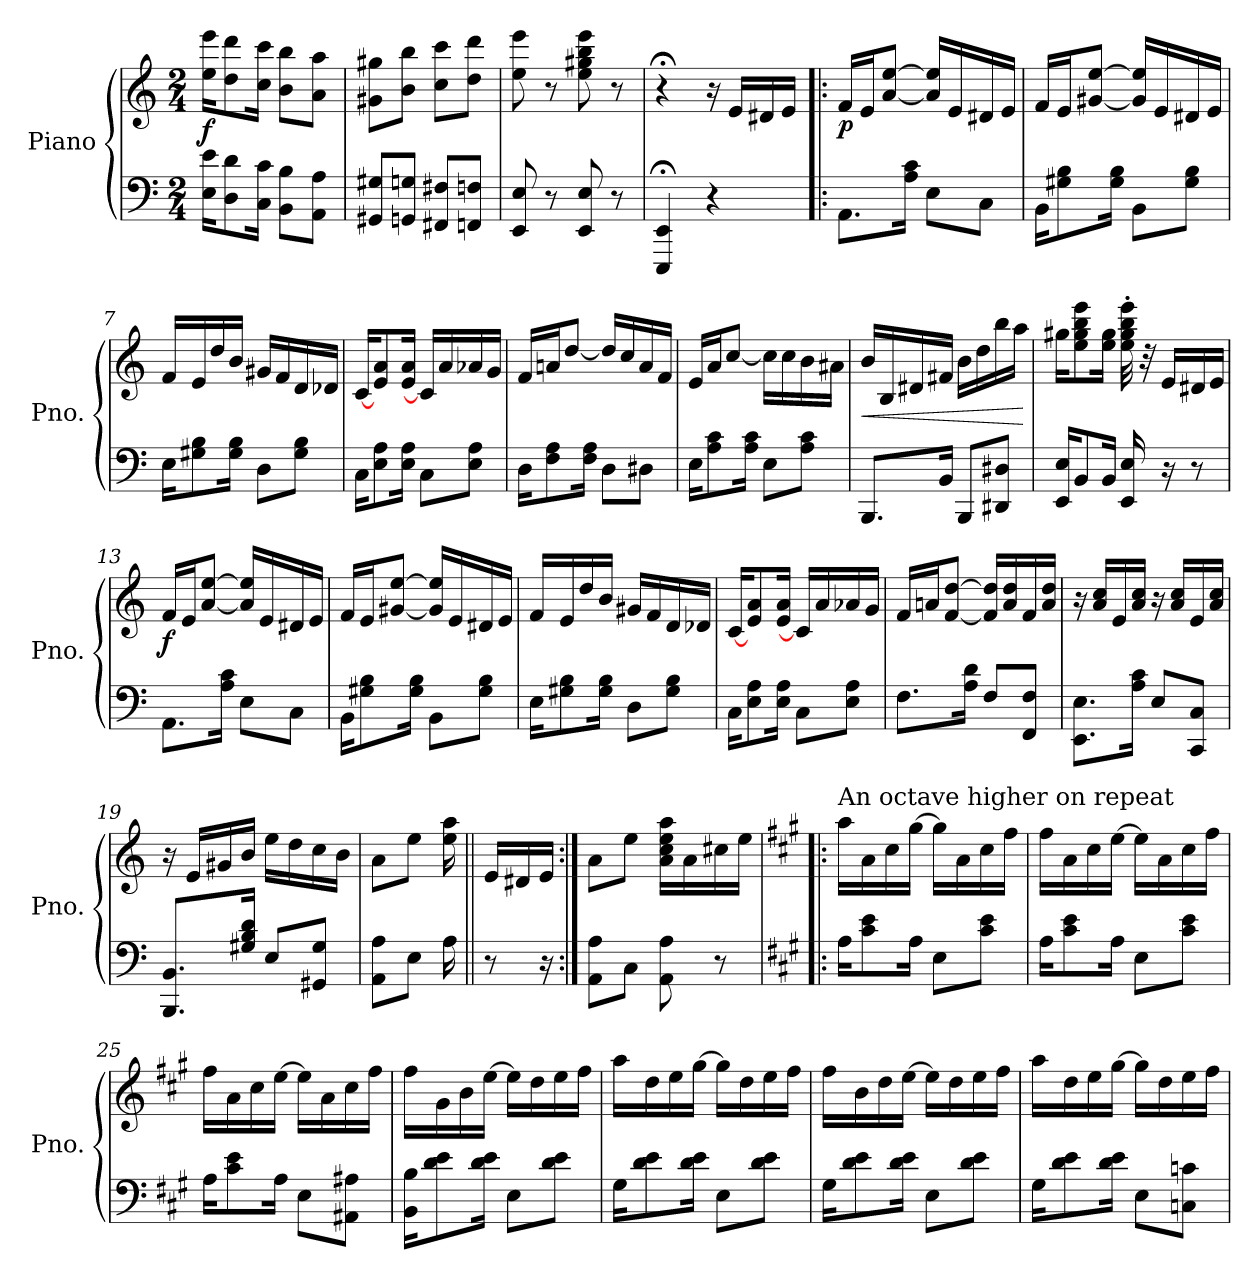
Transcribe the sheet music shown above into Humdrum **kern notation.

**kern	**kern	**dynam
*part1	*part1	*part1
*staff2	*staff1	*staff1/2
*I"Piano	*	*
*I'Pno.	*	*
*clefF4	*clefG2	*
*k[]	*k[]	*
*M2/4	*M2/4	*
*MM100	*MM100	*
=1	=1	=1
!	!	!LO:DY:b
16E\ 16e\KL	16ee\ 16eee\KL	f
8D\ 8d\	8dd\ 8ddd\	.
16C\ 16c\Jk	16cc\ 16ccc\Jk	.
8BB\ 8B\L	8b\ 8bb\L	.
8AA\ 8A\J	8a\ 8aa\J	.
=2	=2	=2
8GG#X/ 8G#X/L	8g#X\ 8gg#X\L	.
8GGn/ 8Gn/J	8b\ 8bb\J	.
8FF#X/ 8F#X/L	8cc\ 8ccc\L	.
8FFn/ 8Fn/J	8dd\ 8ddd\J	.
=3	=3	=3
8EE/ 8E/	8ee\ 8eee\	.
8r	8r	.
8EE/ 8E/	8ee\ 8gg#X\ 8bb\ 8eee\	.
8r	8r	.
=4	=4	=4
4EEE/;< 4EE/;<	4r;<	.
4r	16r	.
.	16e/LL	.
.	16d#X/	.
.	16e/JJ	.
=5!|:	=5!|:	=5!|:
!	!	!LO:DY:b
8.AA\L	16f/LL	p
.	16e/J	.
.	[8a/ [8ee/J	.
16A\ 16c\Jk	.	.
8E\L	16a/] 16ee/]LL	.
.	16e/	.
8C\J	16d#X/	.
.	16e/JJ	.
!!LO:LB:g=z
=6	=6	=6
16BB\KL	16f/LL	.
8G#X\ 8B\	16e/J	.
.	[8g#X/ [8ee/J	.
16G#\ 16B\Jk	.	.
8BB\L	16g#/] 16ee/]LL	.
.	16e/	.
8G#\ 8B\J	16d#X/	.
.	16e/JJ	.
=7	=7	=7
16E\KL	16f/LL	.
8G#X\ 8B\	16e/	.
.	16dd/	.
16G#\ 16B\Jk	16b/JJ	.
8D\L	16g#X/LL	.
.	16f/	.
8G#\ 8B\J	16d/	.
.	16d-X/JJ	.
=8	=8	=8
16C\KL	[16c/KL	.
8E\ 8A\	8e/ 8a/	.
16E\ 16A\Jk	16e/ 16a/Jk	.
8C\L	16c/LL]	.
.	16a/	.
8E\ 8A\J	16a-X/	.
.	16g/JJ	.
=9	=9	=9
16D\KL	16f/LL	.
8F\ 8A\	16an/J	.
.	[8dd/J	.
16F\ 16A\Jk	.	.
8D\L	16dd/LL]	.
.	16cc/	.
8D#X\J	16a/	.
.	16f/JJ	.
!!LO:LB:g=z
=10	=10	=10
16E\KL	16e/LL	.
8A\ 8c\	16a/J	.
.	[8cc/J	.
16A\ 16c\Jk	.	.
8E\L	16cc\LL]	.
.	16cc\	.
8A\ 8c\J	16b\	.
.	16a#X\JJ	.
=11	=11	=11
!	!	!LO:HP:b
8.BBB/L	16b/LL	<
.	16B/	.
.	16d#X/	.
16BB/Jk	16f#X/JJ	.
8BBB/L	16b\LL	.
.	16dd\	.
8DD#X/ 8D#X/J	16bb\	.
.	16aa\JJ	.
.	.	[
=12	=12	=12
16EE/ 16E/KL	16gg#X\KL	.
8BB/	8ee\ 8gg#\ 8bb\ 8eee\	.
16BB/Jk	16ee\ 16gg#\Jk	.
16EE/ 16E/	32ee\' 32gg#\' 32bb\' 32eee\'	.
.	32r	.
16r	16e/LL	.
8r	16d#X/	.
.	16e/JJ	.
=13	=13	=13
!	!	!LO:DY:b
8.AA\L	16f/LL	f
.	16e/J	.
.	[8a/ [8ee/J	.
16A\ 16c\Jk	.	.
8E\L	16a/] 16ee/]LL	.
.	16e/	.
8C\J	16d#X/	.
.	16e/JJ	.
!!LO:LB:g=z
=14	=14	=14
16BB\KL	16f/LL	.
8G#X\ 8B\	16e/J	.
.	[8g#X/ [8ee/J	.
16G#\ 16B\Jk	.	.
8BB\L	16g#/] 16ee/]LL	.
.	16e/	.
8G#\ 8B\J	16d#X/	.
.	16e/JJ	.
=15	=15	=15
16E\KL	16f/LL	.
8G#X\ 8B\	16e/	.
.	16dd/	.
16G#\ 16B\Jk	16b/JJ	.
8D\L	16g#X/LL	.
.	16f/	.
8G#\ 8B\J	16d/	.
.	16d-X/JJ	.
=16	=16	=16
16C\KL	[16c/KL	.
8E\ 8A\	8e/ 8a/	.
16E\ 16A\Jk	16e/ 16a/Jk	.
8C\L	16c/LL]	.
.	16a/	.
8E\ 8A\J	16a-X/	.
.	16g/JJ	.
=17	=17	=17
8.F\L	16f/LL	.
.	16an/J	.
.	[8f/ [8dd/J	.
16A\ 16d\Jk	.	.
8F/L	16f/] 16dd/]LL	.
.	16a/ 16dd/	.
8FF/ 8F/J	16f/	.
.	16a/ 16dd/JJ	.
!!LO:LB:g=z
=18	=18	=18
8.EE\ 8.E\L	16r	.
.	16a/ 16cc/LL	.
.	16e/	.
16A\ 16c\Jk	16a/ 16cc/JJ	.
8E/L	16r	.
.	16a/ 16cc/LL	.
8CC/ 8C/J	16e/	.
.	16a/ 16cc/JJ	.
=19	=19	=19
8.BBB/ 8.BB/L	16r	.
.	16e/LL	.
.	16g#X/	.
16G#X/ 16B/ 16d/Jk	16b/JJ	.
8E/L	16ee\LL	.
.	16dd\	.
8GG#X/ 8G#/J	16cc\	.
.	16b\JJ	.
=20	=20	=20
8AA\ 8A\L	8a\L	.
8E\J	8ee\J	.
16A\	16ee\ 16aa\	.
=21||	=21||	=21||
8r	16e/LL	.
.	16d#X/	.
16r	16e/JJ	.
=22:|!	=22:|!	=22:|!
8AA\ 8A\L	8a\L	.
8C\J	8ee\J	.
8AA\ 8A\	16a\ 16cc\ 16ee\ 16aa\LL	.
.	16a\	.
8r	16cc#X\	.
.	16ee\JJ	.
!!LO:PB:g=z
=23!|:	=23!|:	=23!|:
*k[f#c#g#]	*k[f#c#g#]	*
!	!LO:TX:a:t=An octave higher on repeat	!
16A\KL	16aa\LL	.
8c#\ 8e\	16a\	.
.	16cc#\	.
16A\Jk	[16gg#\JJ	.
8E\L	16gg#\LL]	.
.	16a\	.
8c#\ 8e\J	16cc#\	.
.	16ff#\JJ	.
=24	=24	=24
16A\KL	16ff#\LL	.
8c#\ 8e\	16a\	.
.	16cc#\	.
16A\Jk	[16ee\JJ	.
8E\L	16ee\LL]	.
.	16a\	.
8c#\ 8e\J	16cc#\	.
.	16ff#\JJ	.
=25	=25	=25
16A\KL	16ff#\LL	.
8c#\ 8e\	16a\	.
.	16cc#\	.
16A\Jk	[16ee\JJ	.
8E\L	16ee\LL]	.
.	16a\	.
8AA#X\ 8A#X\J	16cc#\	.
.	16ff#\JJ	.
=26	=26	=26
16BB\ 16B\KL	16ff#\LL	.
8d\ 8e\	16g#\	.
.	16b\	.
16d\ 16e\Jk	[16ee\JJ	.
8E\L	16ee\LL]	.
.	16dd\	.
8d\ 8e\J	16ee\	.
.	16ff#\JJ	.
!!LO:LB:g=z
=27	=27	=27
16G#\KL	16aa\LL	.
8d\ 8e\	16dd\	.
.	16ee\	.
16d\ 16e\Jk	[16gg#\JJ	.
8E\L	16gg#\LL]	.
.	16dd\	.
8d\ 8e\J	16ee\	.
.	16ff#\JJ	.
=28	=28	=28
16G#\KL	16ff#\LL	.
8d\ 8e\	16b\	.
.	16dd\	.
16d\ 16e\Jk	[16ee\JJ	.
8E\L	16ee\LL]	.
.	16dd\	.
8d\ 8e\J	16ee\	.
.	16ff#\JJ	.
=29	=29	=29
16G#\KL	16aa\LL	.
8d\ 8e\	16dd\	.
.	16ee\	.
16d\ 16e\Jk	[16gg#\JJ	.
8E\L	16gg#\LL]	.
.	16dd\	.
8Cn\ 8cn\J	16ee\	.
.	16ff#\JJ	.
=	=	=
*-	*-	*-
